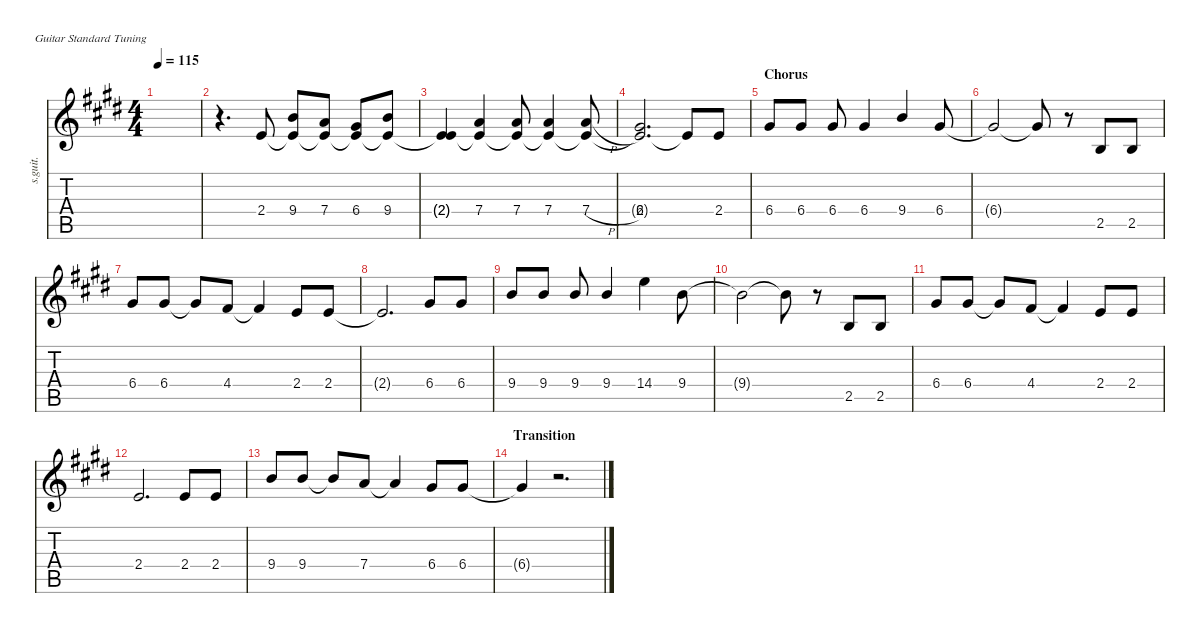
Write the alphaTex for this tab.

\defaultSystemsLayout 4
\hideDynamics
\bracketExtendMode nobrackets
\track ("Steel Guitar" "s.guit.") {instrument acousticguitarsteel}
\staff {score tabs}
\tuning (E4 B3 G3 D3 A2 E2)
\ts (4 4)
\tempo 115
\clef g2
\ks e
|
r.4{d beam Down} 2.4{acc forcenatural}.8{beam Up} (9.4{acc forcenatural} 2.4{t acc forcenatural}).8{beam Up} (7.4{acc forcenatural} 2.4{t acc forcenatural}).8{beam Up} (6.4{acc #} 2.4{t acc forcenatural}).8{beam Up} (9.4{acc forcenatural} 2.4{t acc forcenatural}).8{beam Up} |
(2.4{t acc forcenatural} 2.4{t acc forcenatural}).4{beam Up} (7.4{acc forcenatural} 2.4{t acc forcenatural}).4{beam Up} (7.4{acc forcenatural} 2.4{t acc forcenatural}).8{beam Up} (7.4{acc forcenatural} 2.4{t acc forcenatural}).4{beam Up} (7.4{h acc forcenatural} 2.4{t acc forcenatural}).8{beam Up} |
(6.4{acc #} 2.4{t acc forcenatural}).2{d beam Up} 2.4{t acc forcenatural}.8{beam Up} 2.4{acc forcenatural}.8{beam Up} |
\section ("" "Chorus")
6.4{acc #}.8{beam Up} 6.4{acc #}.8{beam Up} 6.4{acc #}.8{beam Up} 6.4{acc #}.4{beam Up} 9.4{acc forcenatural}.4{beam Up} 6.4{acc #}.8{beam Up} |
6.4{t acc #}.2{beam Up} 6.4{t acc #}.8{beam Up} r.8{beam Down} 2.5{acc forcenatural}.8{beam Up} 2.5{acc forcenatural}.8{beam Up} |
6.4{acc #}.8{beam Up} 6.4{acc #}.8{beam Up} 6.4{t acc #}.8{beam Up} 4.4{acc #}.8{beam Up} 4.4{t acc #}.4{beam Up} 2.4{acc forcenatural}.8{beam Up} 2.4{acc forcenatural}.8{beam Up} |
2.4{t acc forcenatural}.2{d beam Up} 6.4{acc #}.8{beam Up} 6.4{acc #}.8{beam Up} |
9.4{acc forcenatural}.8{beam Up} 9.4{acc forcenatural}.8{beam Up} 9.4{acc forcenatural}.8{beam Up} 9.4{acc forcenatural}.4{beam Up} 14.4{acc forcenatural}.4{beam Down} 9.4{acc forcenatural}.8{beam Down} |
9.4{t acc forcenatural}.2{beam Down} 9.4{t acc forcenatural}.8{beam Down} r.8{beam Down} 2.5{acc forcenatural}.8{beam Up} 2.5{acc forcenatural}.8{beam Up} |
6.4{acc #}.8{beam Up} 6.4{acc #}.8{beam Up} 6.4{t acc #}.8{beam Up} 4.4{acc #}.8{beam Up} 4.4{t acc #}.4{beam Up} 2.4{acc forcenatural}.8{beam Up} 2.4{acc forcenatural}.8{beam Up} |
2.4{acc forcenatural}.2{d beam Up} 2.4{acc forcenatural}.8{beam Up} 2.4{acc forcenatural}.8{beam Up} |
9.4{acc forcenatural}.8{beam Up} 9.4{acc forcenatural}.8{beam Up} 9.4{t acc forcenatural}.8{beam Up} 7.4{acc forcenatural}.8{beam Up} 7.4{t acc forcenatural}.4{beam Up} 6.4{acc #}.8{beam Up} 6.4{acc #}.8{beam Up} |
\section ("" "Transition")
6.4{t acc #}.4{beam Up} r.2{d beam Down}
